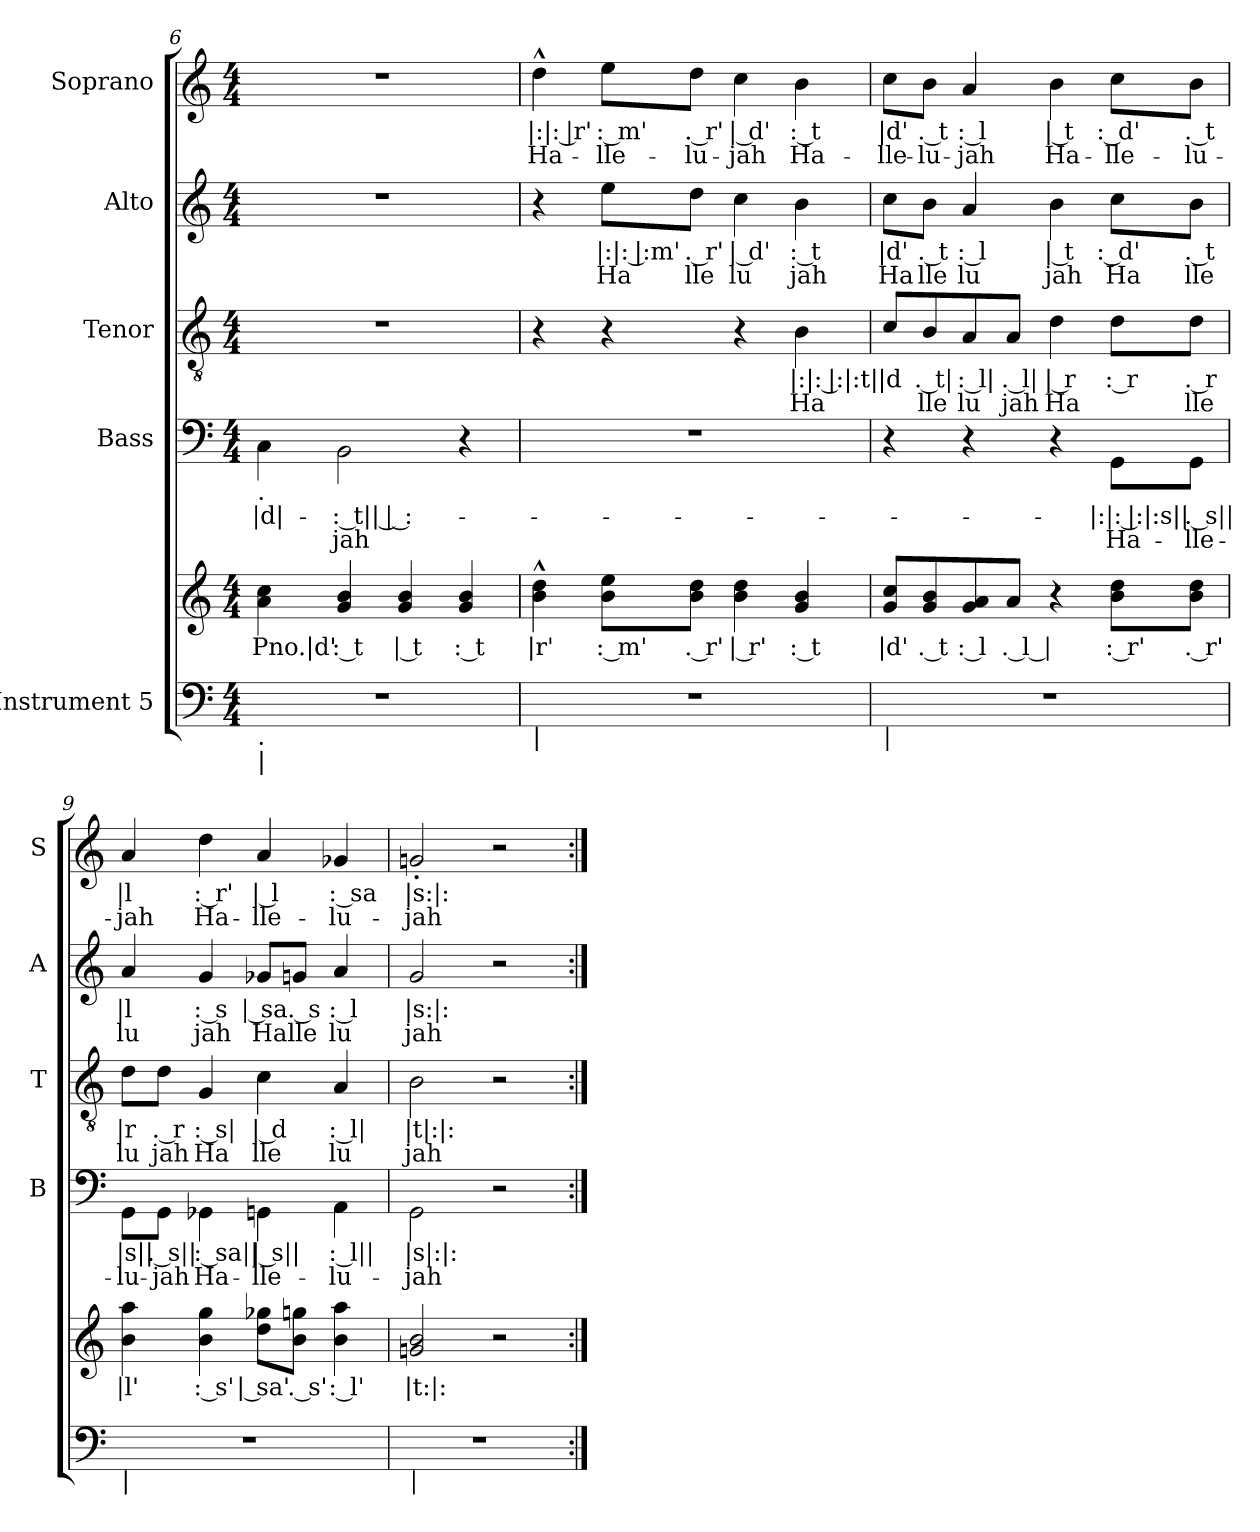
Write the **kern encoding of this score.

**kern	**kern	**text	**kern	**text	**text	**kern	**text	**text	**kern	**text	**text	**kern	**text	**text
*part5	*part5	*part5	*part4	*part4	*part4	*part3	*part3	*part3	*part2	*part2	*part2	*part1	*part1	*part1
*staff6	*staff5	*staff5	*staff4	*staff4	*staff4	*staff3	*staff3	*staff3	*staff2	*staff2	*staff2	*staff1	*staff1	*staff1
*I"Instrument 5	*	*	*I"Bass	*	*	*I"Tenor	*	*	*I"Alto	*	*	*I"Soprano	*	*
*	*	*	*I'B	*	*	*I'T	*	*	*I'A	*	*	*I'S	*	*
!!LO:PB:g=z
*clefF4	*clefG2	*	*clefF4	*	*	*clefGv2	*	*	*clefG2	*	*	*clefG2	*	*
*M4/4	*M4/4	*	*M4/4	*	*	*M4/4	*	*	*M4/4	*	*	*M4/4	*	*
=6	=6	=6	=6	=6	=6	=6	=6	=6	=6	=6	=6	=6	=6	=6
!	!	!	!LO:TX:b:t=.	!	!	!	!	!	!	!	!	!	!	!
!LO:TX:b:t=.	!	!	!	!	!	!	!	!	!	!	!	!	!	!
!LO:TX:b:t=|	!	!	!	!	!	!	!	!	!	!	!	!	!	!
!	!	!LO:LY:b:rj	!	!LO:LY:b:rj	!	!	!	!	!	!	!	!	!	!
1r	4cc\ 4a\	Pno.|d'	4C\	|d|-	.	1r	.	.	1r	.	.	1r	.	.
!	!	!LO:LY:b:rj	!	!LO:LY:b:rj	!LO:LY:b:cj	!	!	!	!	!	!	!	!	!
.	4g/ 4b/	: t	2BB\	-: t|| | :-	-jah	.	.	.	.	.	.	.	.	.
!	!	!LO:LY:b:rj	!	!	!	!	!	!	!	!	!	!	!	!
.	4b/ 4g/	| t	.	.	.	.	.	.	.	.	.	.	.	.
!	!	!LO:LY:b:rj	!	!	!	!	!	!	!	!	!	!	!	!
.	4b/ 4g/	: t	4r	.	.	.	.	.	.	.	.	.	.	.
=7	=7	=7	=7	=7	=7	=7	=7	=7	=7	=7	=7	=7	=7	=7
!LO:TX:b:t=|	!	!	!	!	!	!	!	!	!	!	!	!	!	!
!	!	!LO:LY:b:rj	!	!	!	!	!	!	!	!	!	!	!LO:LY:b:rj	!LO:LY:b:cj
1r	4b\^^> 4dd\^^>	|r'	1r	.	.	4r	.	.	4r	.	.	4dd^^>\	|:|: |r'	Ha-
!	!	!LO:LY:b:rj	!	!	!	!	!	!	!	!LO:LY:b:rj	!LO:LY:b:cj	!	!LO:LY:b:rj	!LO:LY:b:cj
.	8b\ 8ee\L	: m'	.	.	.	4r	.	.	8ee\L	|:|: |:m'	Ha	8ee\L	-: m'	lle-
!	!	!LO:LY:b:rj	!	!	!	!	!	!	!	!LO:LY:b:rj	!LO:LY:b:cj	!	!LO:LY:b:rj	!LO:LY:b:cj
.	8b\ 8dd\J	. r'	.	.	.	.	.	.	8dd\J	. r'	lle	8dd\J	-. r'	lu-
!	!	!LO:LY:b:rj	!	!	!	!	!	!	!	!LO:LY:b:rj	!LO:LY:b:cj	!	!LO:LY:b:rj	!LO:LY:b:cj
.	4b\ 4dd\	| r'	.	.	.	4r	.	.	4cc\	| d'	lu	4cc\	-| d'	jah
!	!	!LO:LY:b:rj	!	!	!	!	!LO:LY:b:rj	!LO:LY:b	!	!LO:LY:b:rj	!LO:LY:b:cj	!	!LO:LY:b:rj	!LO:LY:b:cj
.	4g/ 4b/	: t	.	.	.	4B\	|:|: |:|:t|	Ha	4b\	: t	jah	4b\	: t	Ha-
=8	=8	=8	=8	=8	=8	=8	=8	=8	=8	=8	=8	=8	=8	=8
!LO:TX:b:t=|	!	!	!	!	!	!	!	!	!	!	!	!	!	!
!	!	!LO:LY:b:rj	!	!	!	!	!LO:LY:b:rj	!	!	!LO:LY:b:rj	!LO:LY:b:cj	!	!LO:LY:b:rj	!LO:LY:b:cj
1r	8g/ 8cc/L	|d'	4r	.	.	8c/L	|d	.	8cc\L	|d'	Ha	8cc\L	-|d'	lle-
!	!	!LO:LY:b:rj	!	!	!	!	!LO:LY:b:rj	!LO:LY:b:cj	!	!LO:LY:b:rj	!LO:LY:b:cj	!	!LO:LY:b:rj	!LO:LY:b:cj
.	8b/ 8g/	. t	.	.	.	8B/	. t|	lle	8b\J	. t	lle	8b\J	-. t	lu-
!	!	!LO:LY:b:rj	!	!	!	!	!LO:LY:b:rj	!LO:LY:b:cj	!	!LO:LY:b:rj	!LO:LY:b:cj	!	!LO:LY:b:rj	!LO:LY:b:cj
.	8g/ 8a/	: l	4r	.	.	8A/	: l|	lu	4a/	: l	lu	4a/	-: l	jah
!	!	!LO:LY:b:rj	!	!	!	!	!LO:LY:b:rj	!LO:LY:b:cj	!	!	!	!	!	!
.	8a/J	. l |	.	.	.	8A/J	. l|	jah	.	.	.	.	.	.
!	!	!	!	!	!	!	!LO:LY:b:rj	!LO:LY:b	!	!LO:LY:b:rj	!LO:LY:b:cj	!	!LO:LY:b:rj	!LO:LY:b:cj
.	4r	.	4r	.	.	4d\	| r	Ha	4b\	| t	jah	4b\	| t	Ha-
!	!	!LO:LY:b:rj	!	!LO:LY:b:rj	!LO:LY:b:cj	!	!LO:LY:b:rj	!	!	!LO:LY:b:rj	!LO:LY:b:cj	!	!LO:LY:b:rj	!LO:LY:b:cj
.	8dd\ 8b\L	: r'	8GG\L	|:|: |:|:s||	Ha-	8d\L	: r	.	8cc\L	: d'	Ha	8cc\L	-: d'	lle-
!	!	!LO:LY:b:rj	!	!LO:LY:b:rj	!LO:LY:b:cj	!	!LO:LY:b:rj	!LO:LY:b:cj	!	!LO:LY:b:rj	!LO:LY:b:cj	!	!LO:LY:b:rj	!LO:LY:b:cj
.	8b\ 8dd\J	. r'	8GG\J	-. s||	lle-	8d\J	. r	lle	8b\J	. t	lle	8b\J	-. t	lu-
=9	=9	=9	=9	=9	=9	=9	=9	=9	=9	=9	=9	=9	=9	=9
!LO:TX:b:t=|	!	!	!	!	!	!	!	!	!	!	!	!	!	!
!	!	!LO:LY:b:rj	!	!LO:LY:b:rj	!LO:LY:b:cj	!	!LO:LY:b:rj	!LO:LY:b:cj	!	!LO:LY:b:rj	!LO:LY:b:cj	!	!LO:LY:b:rj	!LO:LY:b:cj
1r	4b\ 4aa\	|l'	8GG\L	-|s||	lu-	8d\L	|r	lu	4a/	|l	lu	4a/	-|l	jah
!	!	!	!	!LO:LY:b:rj	!LO:LY:b:cj	!	!LO:LY:b:rj	!LO:LY:b:cj	!	!	!	!	!	!
.	.	.	8GG\J	-. s||	jah	8d\J	. r	jah	.	.	.	.	.	.
!	!	!LO:LY:b:rj	!	!LO:LY:b:rj	!LO:LY:b:cj	!	!LO:LY:b:rj	!LO:LY:b:cj	!	!LO:LY:b:rj	!LO:LY:b:cj	!	!LO:LY:b:rj	!LO:LY:b:cj
.	4b\ 4gg\	: s'	4GG-X\	: sa||	Ha-	4G/	: s|	Ha	4g/	: s	jah	4dd\	: r'	Ha-
!	!	!LO:LY:b:rj	!	!LO:LY:b:rj	!LO:LY:b:cj	!	!LO:LY:b:rj	!LO:LY:b:cj	!	!LO:LY:b:rj	!LO:LY:b:cj	!	!LO:LY:b:rj	!LO:LY:b:cj
.	8gg-X\ 8dd\L	| sa'	4GGn\	-| s||	lle-	4c\	| d	lle	8g-X/L	| sa	Ha	4a/	-| l	lle-
!	!	!LO:LY:b:rj	!	!	!	!	!	!	!	!LO:LY:b:rj	!LO:LY:b:cj	!	!	!
.	8ggn\ 8b\J	. s'	.	.	.	.	.	.	8gn/J	. s	lle	.	.	.
!	!	!LO:LY:b:rj	!	!LO:LY:b:rj	!LO:LY:b:cj	!	!LO:LY:b:rj	!LO:LY:b:cj	!	!LO:LY:b:rj	!LO:LY:b:cj	!	!LO:LY:b:rj	!LO:LY:b:cj
.	4b\ 4aa\	: l'	4AA\	-: l||	lu-	4A/	: l|	lu	4a/	: l	lu	4g-X/	-: sa	lu-
=10	=10	=10	=10	=10	=10	=10	=10	=10	=10	=10	=10	=10	=10	=10
!LO:TX:b:t=|	!	!	!	!	!	!	!	!	!	!	!	!	!	!
!	!	!LO:LY:b:rj	!	!LO:LY:b:rj	!LO:LY:b:cj	!	!LO:LY:b:rj	!LO:LY:b:cj	!	!LO:LY:b:rj	!LO:LY:b:cj	!	!LO:LY:b:rj	!LO:LY:b:cj
1r	2gn/ 2b/	|t:|:-	2GG\	-|s|:|:-	-jah	2B\	|t|:|:-	-jah	2g/	|s:|:-	-jah	2gn'>/	-|s:|:-	-jah
.	2r	.	2r	.	.	2r	.	.	2r	.	.	2r	.	.
=:|!	=:|!	=:|!	=:|!	=:|!	=:|!	=:|!	=:|!	=:|!	=:|!	=:|!	=:|!	=:|!	=:|!	=:|!
*-	*-	*-	*-	*-	*-	*-	*-	*-	*-	*-	*-	*-	*-	*-
